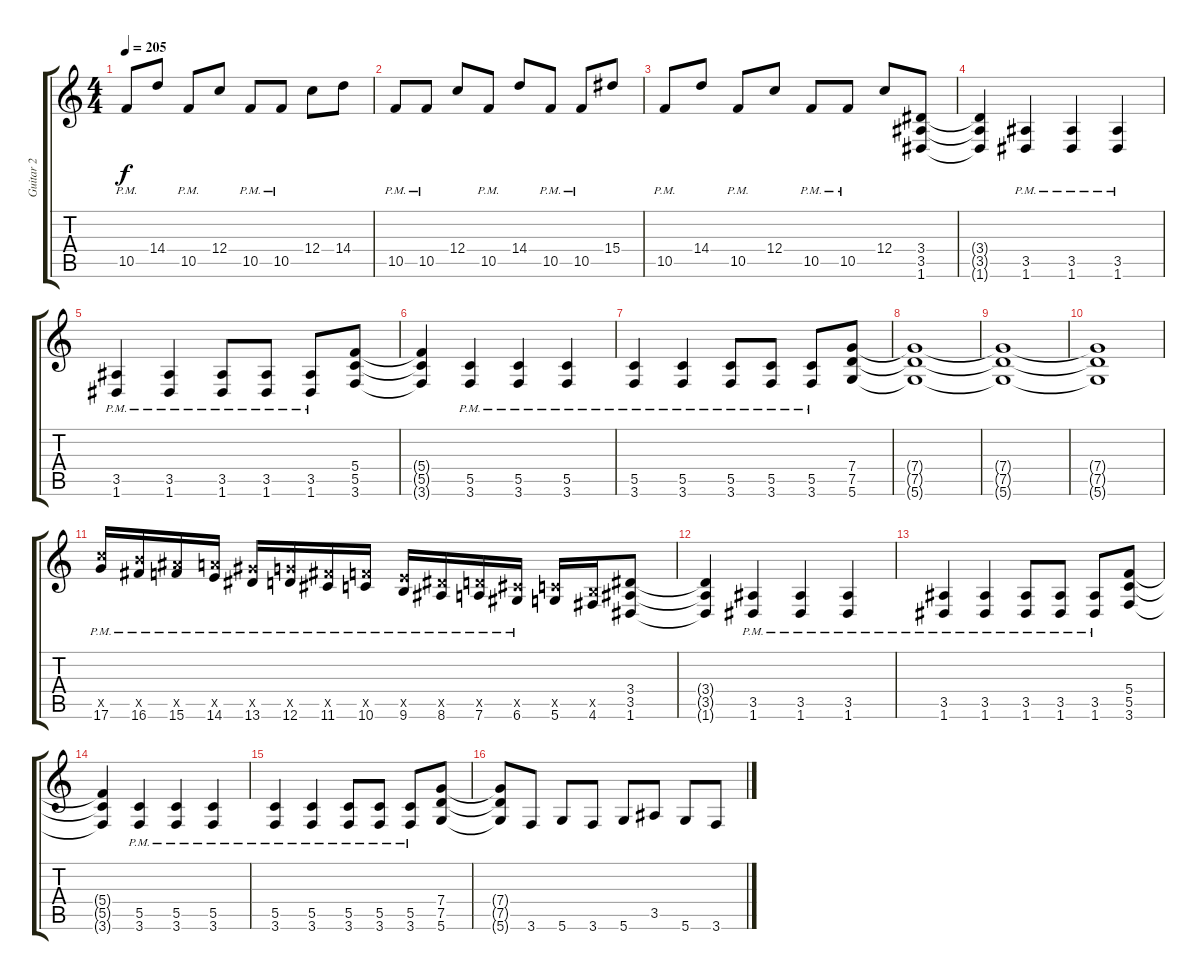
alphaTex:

\track ("Guitar 2" "Guitar 2") {instrument overdrivenguitar}
\staff {score tabs}
\tuning (D4 A3 F3 C3 G2 D2) {hide}
\ts (4 4)
\tempo 205
\clef g2
\ks c
10.5{pm}.8{dy f} 14.4.8 10.5{pm}.8 12.4.8 10.5{pm}.8 10.5{pm}.8 12.4.8 14.4.8 |
10.5{pm}.8 10.5{pm}.8 12.4.8 10.5{pm}.8 14.4.8 10.5{pm}.8 10.5{pm}.8 15.4.8 |
10.5{pm}.8 14.4.8 10.5{pm}.8 12.4.8 10.5{pm}.8 10.5{pm}.8 12.4.8 (3.4 3.5 1.6).8 |
(3.4{t} 3.5{t} 1.6{t}).4 (3.5{pm} 1.6{pm}).4 (3.5{pm} 1.6{pm}).4 (3.5{pm} 1.6{pm}).4 |
(3.5{pm} 1.6{pm}).4 (3.5{pm} 1.6{pm}).4 (3.5{pm} 1.6{pm}).8 (3.5{pm} 1.6{pm}).8 (3.5{pm} 1.6{pm}).8 (5.4 5.5 3.6).8 |
(5.4{t} 5.5{t} 3.6{t}).4 (5.5{pm} 3.6{pm}).4 (5.5{pm} 3.6{pm}).4 (5.5{pm} 3.6{pm}).4 |
(5.5{pm} 3.6{pm}).4 (5.5{pm} 3.6{pm}).4 (5.5{pm} 3.6{pm}).8 (5.5{pm} 3.6{pm}).8 (5.5{pm} 3.6{pm}).8 (7.4 7.5 5.6).8 |
(7.4{t} 7.5{t} 5.6{t}).1 |
(7.4{t} 7.5{t} 5.6{t}).1 |
(7.4{t} 7.5{t} 5.6{t}).1 |
(17.5{x} 17.6{pm}).16 (16.5{x} 16.6{pm}).16 (15.5{x} 15.6{pm}).16 (14.5{x} 14.6{pm}).16 (13.5{x} 13.6{pm}).16 (12.5{x} 12.6{pm}).16 (11.5{x} 11.6{pm}).16 (10.5{x} 10.6{pm}).16 (9.5{x} 9.6{pm}).16 (8.5{x} 8.6{pm}).16 (7.5{x} 7.6{pm}).16 (6.5{x} 6.6{pm}).16 (5.5{x} 5.6).16 (4.5{x} 4.6).16 (3.4 3.5 1.6).8 |
(3.4{t} 3.5{t} 1.6{t}).4 (3.5{pm} 1.6{pm}).4 (3.5{pm} 1.6{pm}).4 (3.5{pm} 1.6{pm}).4 |
(3.5{pm} 1.6{pm}).4 (3.5{pm} 1.6{pm}).4 (3.5{pm} 1.6{pm}).8 (3.5{pm} 1.6{pm}).8 (3.5{pm} 1.6{pm}).8 (5.4 5.5 3.6).8 |
(5.4{t} 5.5{t} 3.6{t}).4 (5.5{pm} 3.6{pm}).4 (5.5{pm} 3.6{pm}).4 (5.5{pm} 3.6{pm}).4 |
(5.5{pm} 3.6{pm}).4 (5.5{pm} 3.6{pm}).4 (5.5{pm} 3.6{pm}).8 (5.5{pm} 3.6{pm}).8 (5.5{pm} 3.6{pm}).8 (7.4 7.5 5.6).8 |
(7.4{t} 7.5{t} 5.6{t}).8 3.6.8 5.6.8 3.6.8 5.6.8 3.5.8 5.6.8 3.6.8
